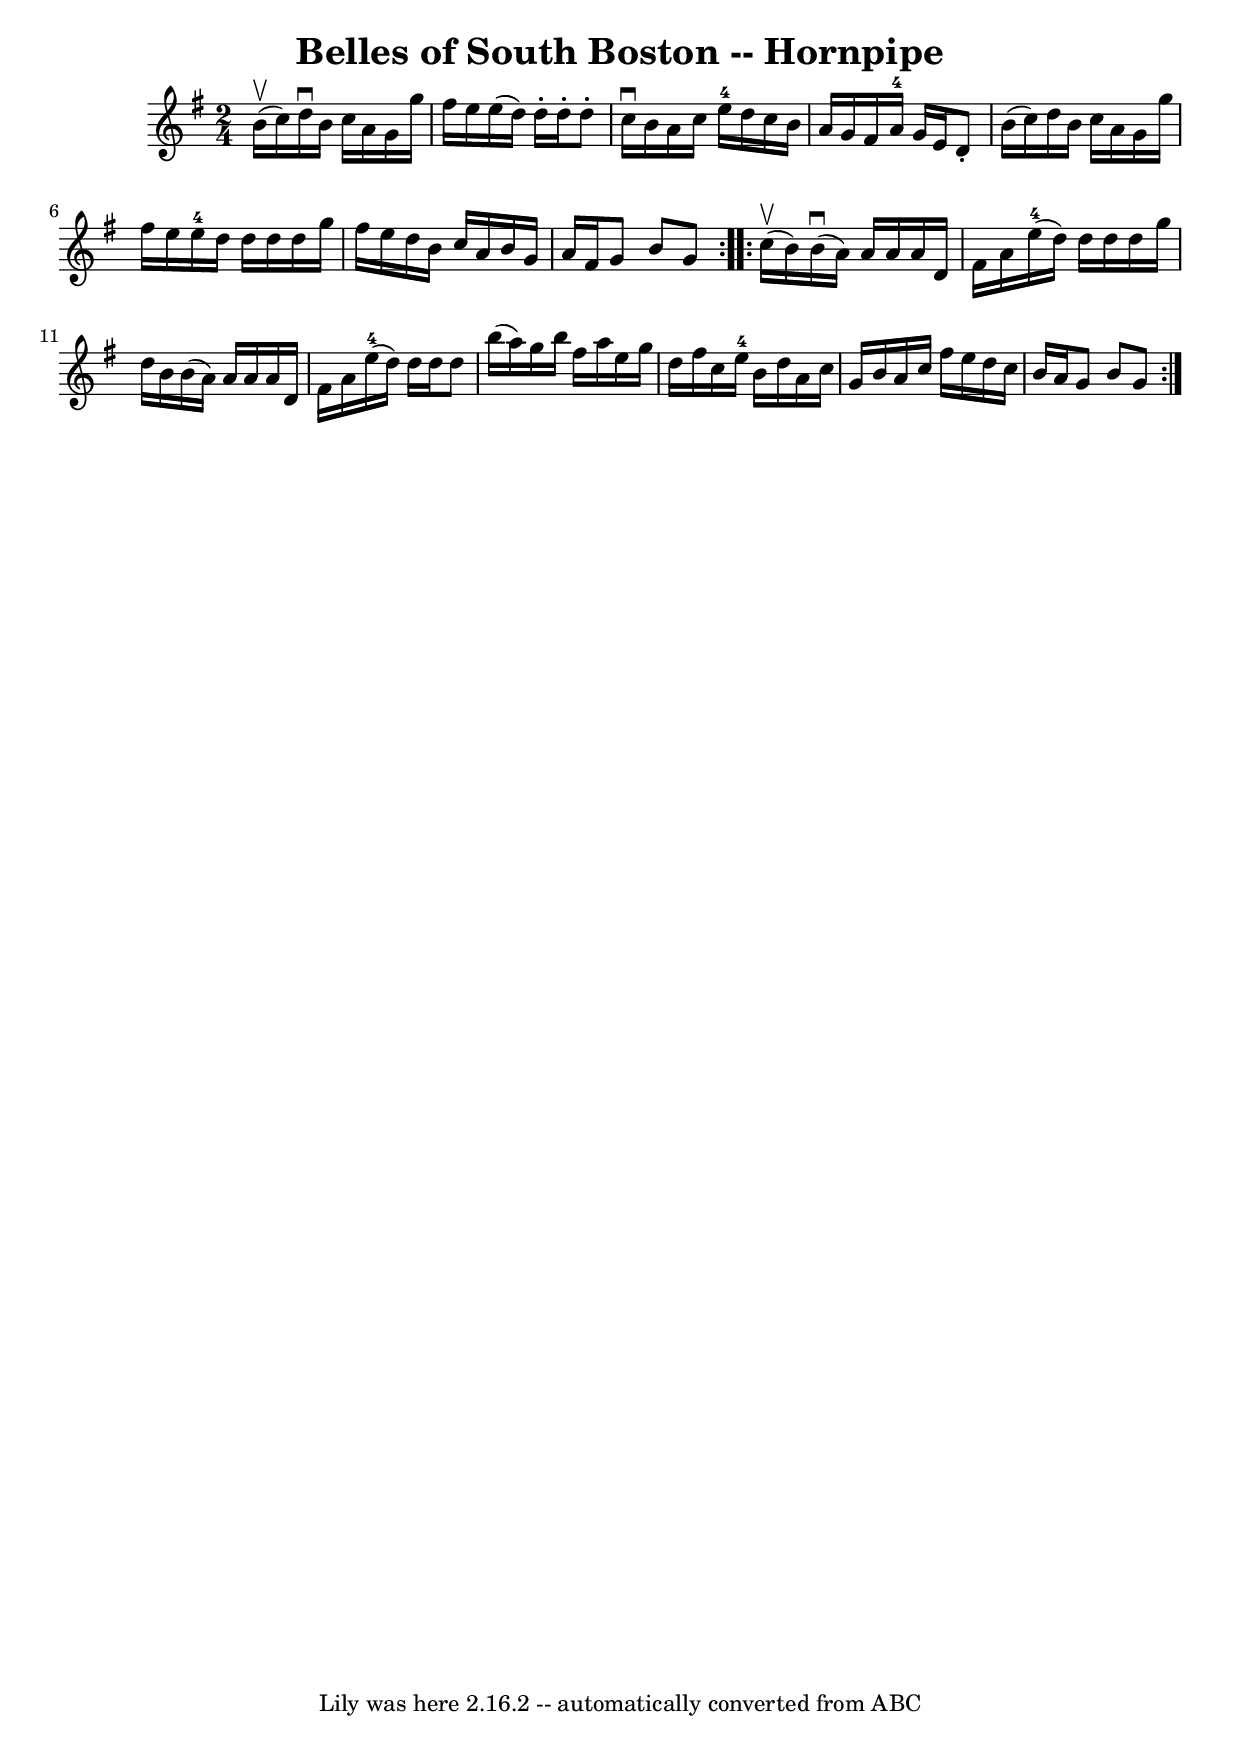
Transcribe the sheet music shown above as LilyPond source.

\version "2.16.2"
\include "Mammoth.ily"
\header {
  %% book = "Cole's 1000 Fiddle Tunes"
  crossRefNumber = "1"
  footnotes = ""
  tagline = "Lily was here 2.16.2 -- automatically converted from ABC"
  title = "Belles of South Boston -- Hornpipe"

}
voicedefault =  {



  \repeat volta 2 {

    \time 2/4 
    \key g \major
    b'16 (^\upbow c''16) |
    d''16 ^\downbow b'16 c''16 a'16 g'16 g''16 fis''16 e''16  
    |
    e''16 (d''16) d''16 -. d''16 -. d''8 -. c''16 ^\downbow b'16  |
    a'16 c''16 e''16-4 d''16 c''16    
    b'16 a'16 g'16  |
    fis'16 a'16-4 g'16 e'16 d'8 -.   
    b'16 (c''16) |
    d''16 b'16 c''16 a'16 g'16 g''16 
    fis''16 e''16  |
    e''16-4 d''16 d''16 d''16 d''16   
    g''16 fis''16 e''16  |
    d''16 b'16 c''16 a'16 b'16   
    g'16 a'16 fis'16  |
    g'8 b'8 g'8  
  }     
  \repeat volta 2 {
    
    c''16 (^\upbow b'16) |
    b'16 (^\downbow a'16) a'16    
    a'16 a'16 d'16 fis'16 a'16  |
    e''16-4(d''16)   
    d''16 d''16 d''16 g''16 d''16 b'16  |
    b'16 (a'16) 
    a'16 a'16 a'16 d'16 fis'16 a'16  |
    e''16-4(
    d''16) d''16 d''16 d''8 b''16 (a''16) |
    g''16    
    b''16 fis''16 a''16 e''16 g''16 d''16 fis''16  |
    
    c''16 e''16-4 b'16 d''16 a'16 c''16 g'16 b'16  |
    
    a'16 c''16 fis''16 e''16 d''16 c''16 b'16 a'16  |
    
    g'8 b'8 g'8  
  }   

}

\score{
  <<

    \context Staff="default"
    {
      \voicedefault 
      
    }

  >>
  \layout {
    
  }
  \midi {
  }

}
